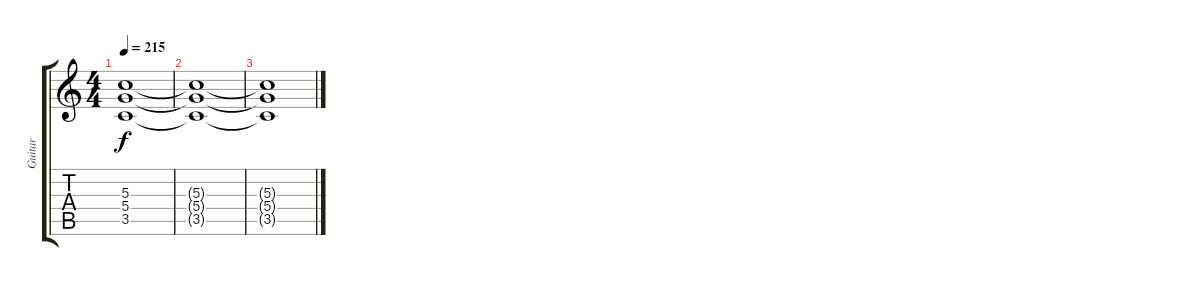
\track ("Guitar" "Guitar") {instrument distortionguitar}
\staff {score tabs}
\tuning (E4 B3 G3 D3 A2 E2) {hide}
\ts (4 4)
\tempo 215
\clef g2
\ks c
(5.3 5.4 3.5).1{dy f} |
(5.3{t} 5.4{t} 3.5{t}).1 |
(5.3{t} 5.4{t} 3.5{t}).1
